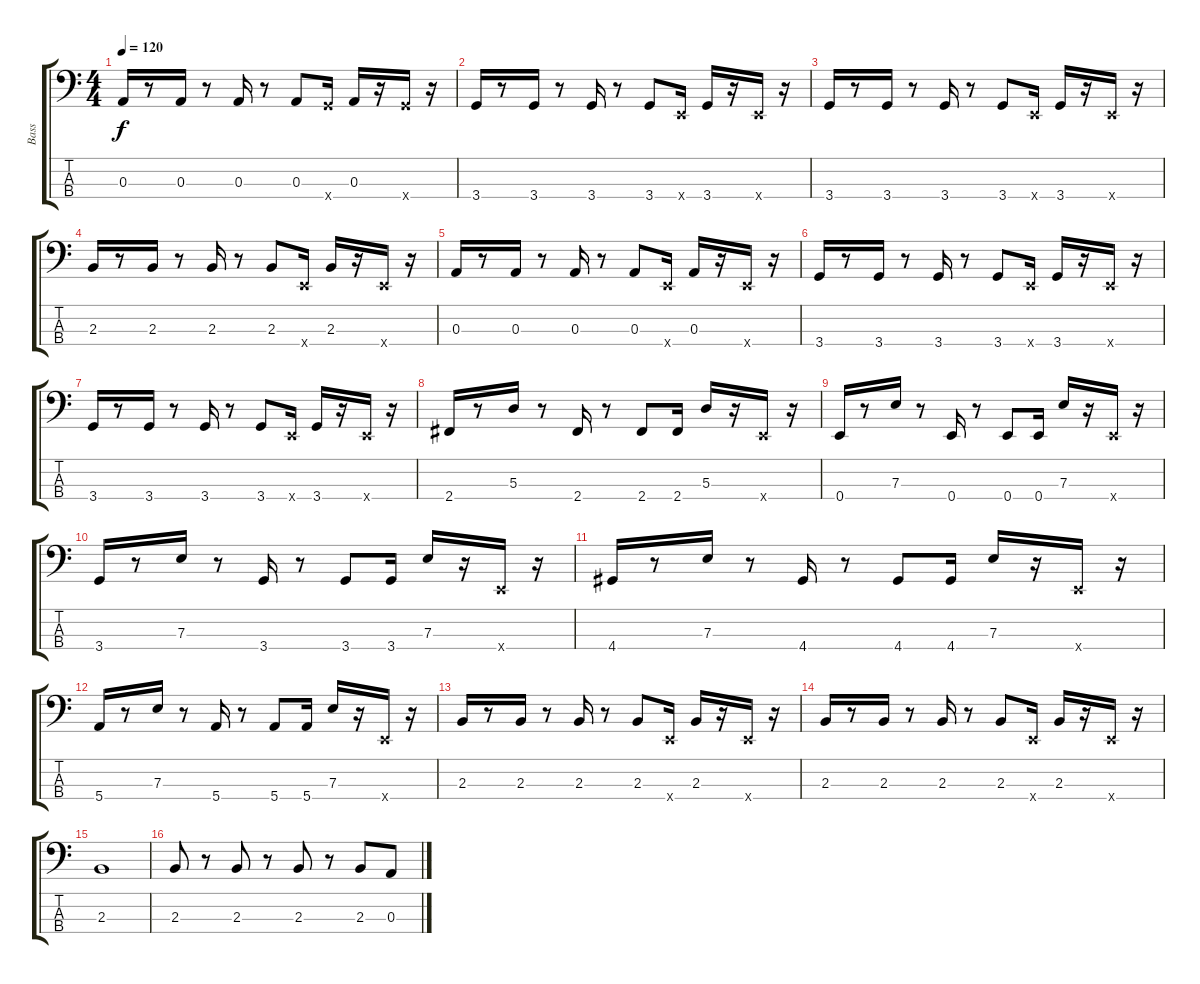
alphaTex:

\track ("Bass" "Bass") {instrument electricbassfinger}
\staff {score tabs}
\tuning (G2 D2 A1 E1) {hide}
\ts (4 4)
\tempo 120
\clef f4
\ks c
0.3.16{dy f} r.8 0.3.16 r.8 0.3.16 r.8 0.3.8 3.4{x}.16 0.3.16 r.16 3.4{x}.16 r.16 |
3.4.16 r.8 3.4.16 r.8 3.4.16 r.8 3.4.8 0.4{x}.16 3.4.16 r.16 0.4{x}.16 r.16 |
3.4.16 r.8 3.4.16 r.8 3.4.16 r.8 3.4.8 0.4{x}.16 3.4.16 r.16 0.4{x}.16 r.16 |
2.3.16 r.8 2.3.16 r.8 2.3.16 r.8 2.3.8 0.4{x}.16 2.3.16 r.16 0.4{x}.16 r.16 |
0.3.16 r.8 0.3.16 r.8 0.3.16 r.8 0.3.8 0.4{x}.16 0.3.16 r.16 0.4{x}.16 r.16 |
3.4.16 r.8 3.4.16 r.8 3.4.16 r.8 3.4.8 0.4{x}.16 3.4.16 r.16 0.4{x}.16 r.16 |
3.4.16 r.8 3.4.16 r.8 3.4.16 r.8 3.4.8 0.4{x}.16 3.4.16 r.16 0.4{x}.16 r.16 |
2.4.16 r.8 5.3.16 r.8 2.4.16 r.8 2.4.8 2.4.16 5.3.16 r.16 0.4{x}.16 r.16 |
0.4.16 r.8 7.3.16 r.8 0.4.16 r.8 0.4.8 0.4.16 7.3.16 r.16 0.4{x}.16 r.16 |
3.4.16 r.8 7.3.16 r.8 3.4.16 r.8 3.4.8 3.4.16 7.3.16 r.16 0.4{x}.16 r.16 |
4.4.16 r.8 7.3.16 r.8 4.4.16 r.8 4.4.8 4.4.16 7.3.16 r.16 0.4{x}.16 r.16 |
5.4.16 r.8 7.3.16 r.8 5.4.16 r.8 5.4.8 5.4.16 7.3.16 r.16 0.4{x}.16 r.16 |
2.3.16 r.8 2.3.16 r.8 2.3.16 r.8 2.3.8 0.4{x}.16 2.3.16 r.16 0.4{x}.16 r.16 |
2.3.16 r.8 2.3.16 r.8 2.3.16 r.8 2.3.8 0.4{x}.16 2.3.16 r.16 0.4{x}.16 r.16 |
2.3.1 |
2.3.8 r.8 2.3.8 r.8 2.3.8 r.8 2.3.8 0.3.8
